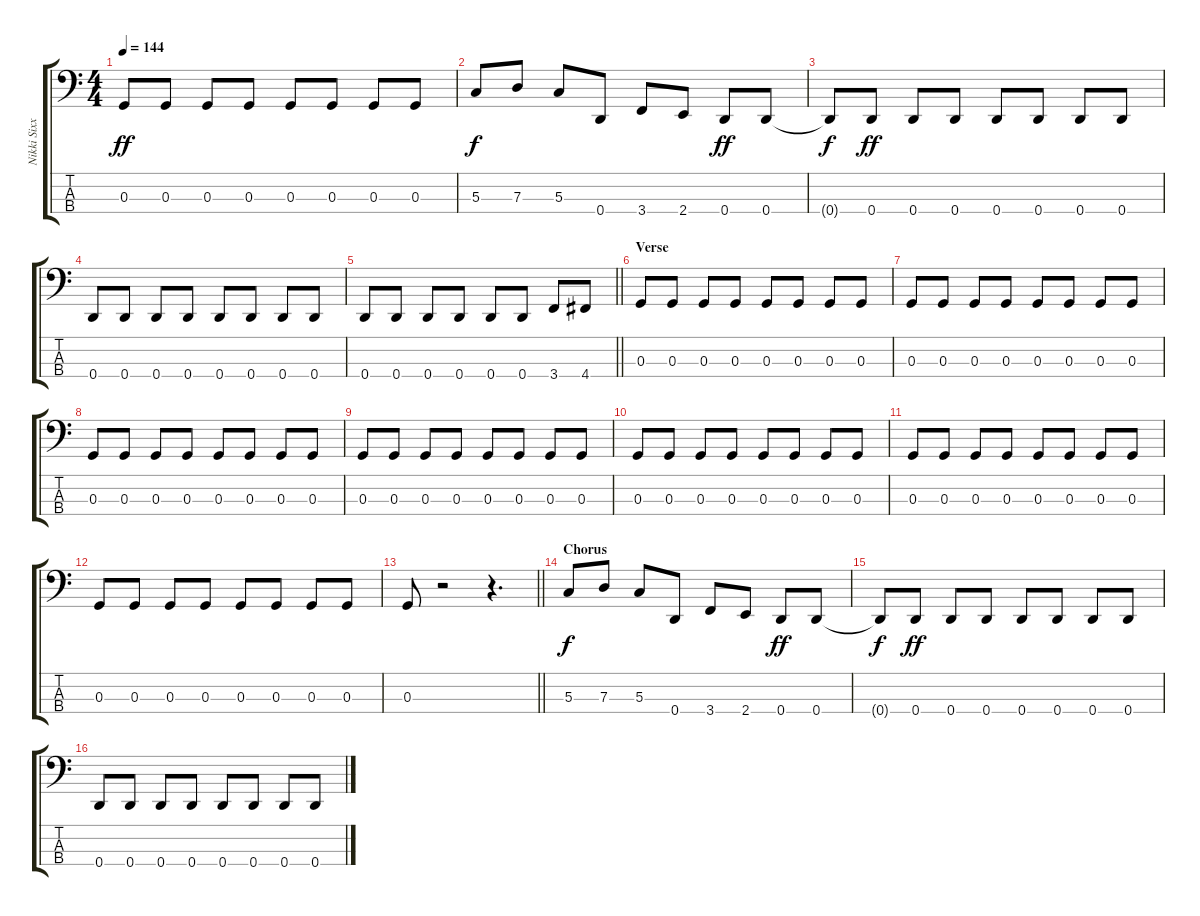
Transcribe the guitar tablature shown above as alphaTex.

\track ("Nikki Sixx" "Nikki Sixx") {instrument electricbasspick}
\staff {score tabs}
\tuning (F2 C2 G1 D1) {hide}
\ts (4 4)
\tempo 144
\clef f4
\ks c
0.3.8{dy ff} 0.3.8 0.3.8 0.3.8 0.3.8 0.3.8 0.3.8 0.3.8 |
5.3.8{dy f} 7.3.8 5.3.8 0.4.8 3.4.8 2.4.8 0.4.8{dy ff} 0.4.8 |
0.4{t}.8{dy f} 0.4.8{dy ff} 0.4.8 0.4.8 0.4.8 0.4.8 0.4.8 0.4.8 |
0.4.8 0.4.8 0.4.8 0.4.8 0.4.8 0.4.8 0.4.8 0.4.8 |
\barLineRight lightlight
0.4.8 0.4.8 0.4.8 0.4.8 0.4.8 0.4.8 3.4.8 4.4.8 |
\section ("" "Verse")
0.3.8 0.3.8 0.3.8 0.3.8 0.3.8 0.3.8 0.3.8 0.3.8 |
0.3.8 0.3.8 0.3.8 0.3.8 0.3.8 0.3.8 0.3.8 0.3.8 |
0.3.8 0.3.8 0.3.8 0.3.8 0.3.8 0.3.8 0.3.8 0.3.8 |
0.3.8 0.3.8 0.3.8 0.3.8 0.3.8 0.3.8 0.3.8 0.3.8 |
0.3.8 0.3.8 0.3.8 0.3.8 0.3.8 0.3.8 0.3.8 0.3.8 |
0.3.8 0.3.8 0.3.8 0.3.8 0.3.8 0.3.8 0.3.8 0.3.8 |
0.3.8 0.3.8 0.3.8 0.3.8 0.3.8 0.3.8 0.3.8 0.3.8 |
\barLineRight lightlight
0.3.8 r.2 r.4{d} |
\section ("" "Chorus")
5.3.8{dy f} 7.3.8 5.3.8 0.4.8 3.4.8 2.4.8 0.4.8{dy ff} 0.4.8 |
0.4{t}.8{dy f} 0.4.8{dy ff} 0.4.8 0.4.8 0.4.8 0.4.8 0.4.8 0.4.8 |
0.4.8 0.4.8 0.4.8 0.4.8 0.4.8 0.4.8 0.4.8 0.4.8
